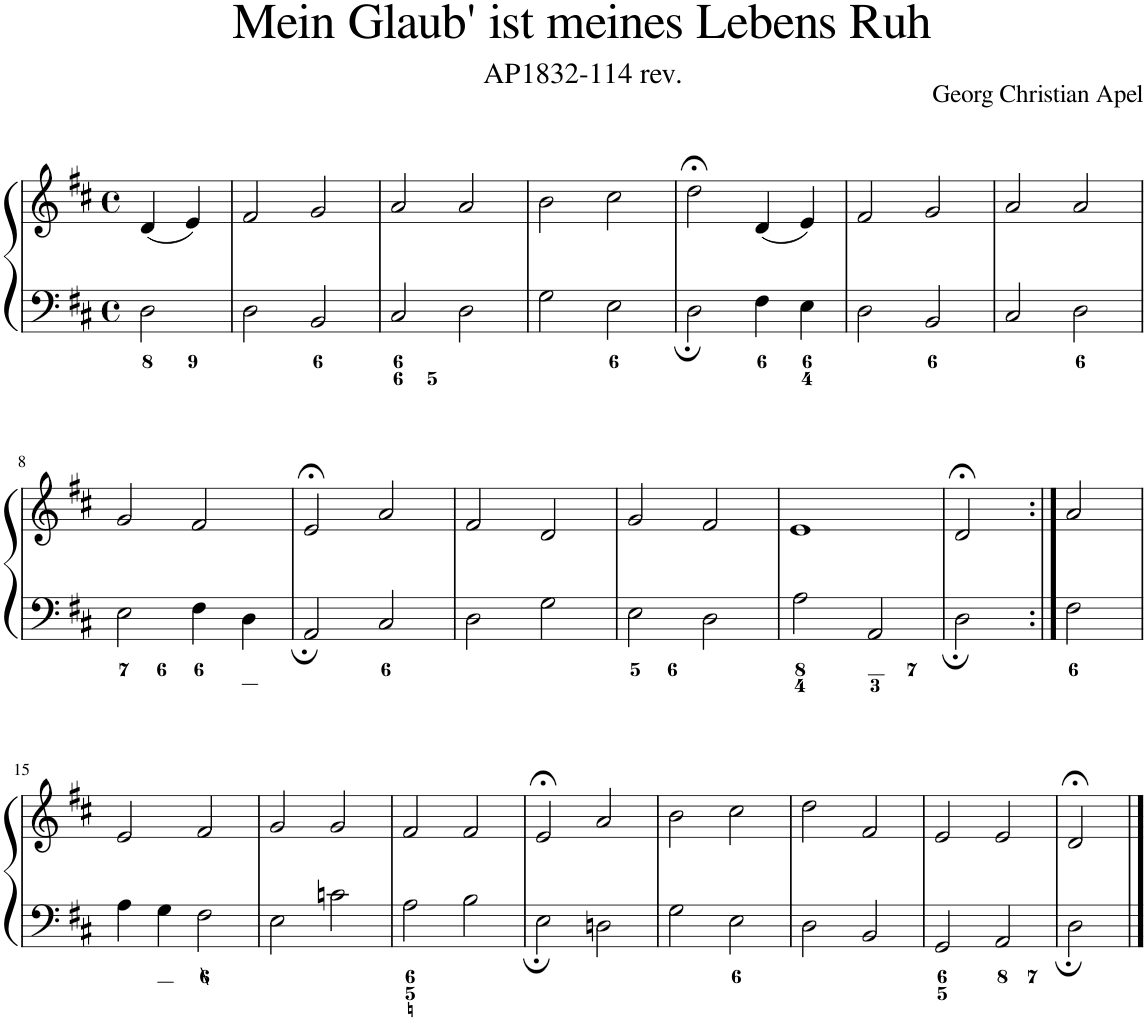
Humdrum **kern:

**kern	**kern
*part1	*part1
*staff2	*staff1
*I"Piano	*
*I'Pno.	*
*clefF4	*clefG2
*k[f#c#]	*k[f#c#]
*M4/4	*M4/4
*met(c)	*met(c)
=1	=1
2D\	(4d/
.	4e/)
=2	=2
2D\	2f#/
2BB/	2g/
=3	=3
2C#/	2a/
2D\	2a/
=4	=4
2G\	2b\
2E\	2cc#\
=5	=5
2D\	2dd;<\
4F#\	(4d/
4E\	4e/)
=6	=6
2D\	2f#/
2BB/	2g/
=7	=7
2C#/	2a/
2D\	2a/
!!LO:LB:g=z
=8	=8
2E\	2g/
4F#\	2f#/
4D\	.
=9	=9
2AA/	2e;</
2C#/	2a/
=10	=10
2D\	2f#/
2G\	2d/
=11	=11
2E\	2g/
2D\	2f#/
=12	=12
2A\	1e
2AA/	.
=13	=13
2D\	2d;</
=14:|!	=14:|!
2F#\	2a/
!!LO:LB:g=z
=15	=15
4A\	2e/
4G\	.
2F#\	2f#/
=16	=16
2E\	2g/
2cn\	2g/
=17	=17
2A\	2f#/
2B\	2f#/
=18	=18
2E\	2e;</
2Dn\	2a/
=19	=19
2G\	2b\
2E\	2cc#\
=20	=20
2D\	2dd\
2BB/	2f#/
=21	=21
2GG/	2e/
2AA/	2e/
=22	=22
2D\	2d;</
==	==
*-	*-
